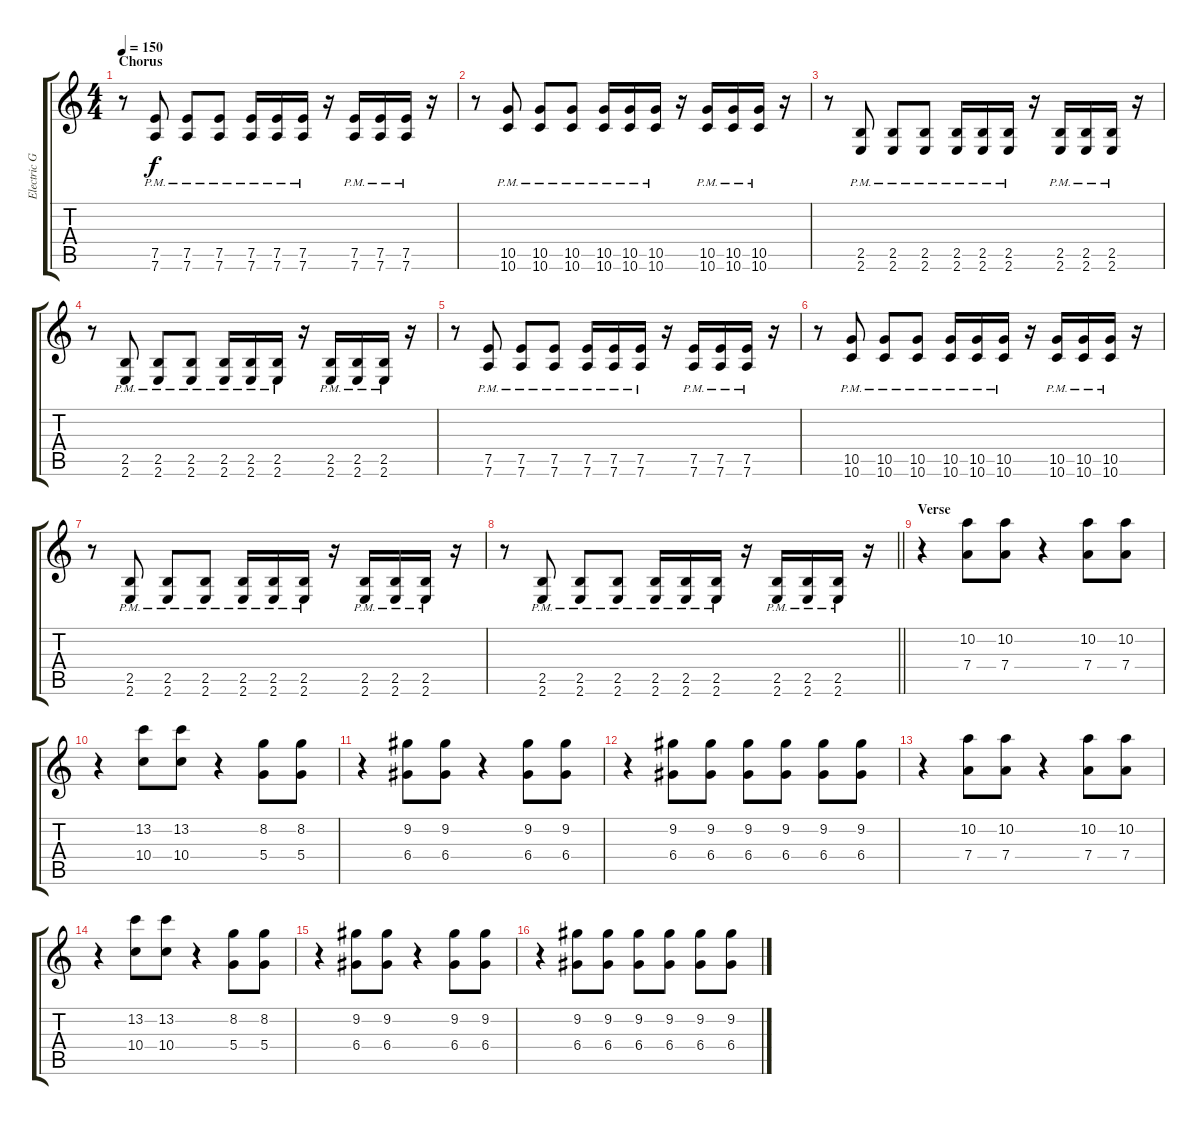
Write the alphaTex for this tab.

\track ("Electric Guitar" "Electric G") {instrument distortionguitar}
\staff {score tabs}
\tuning (E4 B3 G3 D3 A2 D2) {hide}
\ts (4 4)
\section ("" "Chorus")
\tempo 150
\clef g2
\ks c
r.8{dy f} (7.5{pm} 7.6{pm}).8 (7.5{pm} 7.6{pm}).8 (7.5{pm} 7.6{pm}).8 (7.5{pm} 7.6{pm}).16 (7.5{pm} 7.6{pm}).16 (7.5{pm} 7.6{pm}).16 r.16 (7.5{pm} 7.6{pm}).16 (7.5{pm} 7.6{pm}).16 (7.5{pm} 7.6{pm}).16 r.16 |
r.8 (10.5{pm} 10.6{pm}).8 (10.5{pm} 10.6{pm}).8 (10.5{pm} 10.6{pm}).8 (10.5{pm} 10.6{pm}).16 (10.5{pm} 10.6{pm}).16 (10.5{pm} 10.6{pm}).16 r.16 (10.5{pm} 10.6{pm}).16 (10.5{pm} 10.6{pm}).16 (10.5{pm} 10.6{pm}).16 r.16 |
r.8 (2.5{pm} 2.6{pm}).8 (2.5{pm} 2.6{pm}).8 (2.5{pm} 2.6{pm}).8 (2.5{pm} 2.6{pm}).16 (2.5{pm} 2.6{pm}).16 (2.5{pm} 2.6{pm}).16 r.16 (2.5{pm} 2.6{pm}).16 (2.5{pm} 2.6{pm}).16 (2.5{pm} 2.6{pm}).16 r.16 |
r.8 (2.5{pm} 2.6{pm}).8 (2.5{pm} 2.6{pm}).8 (2.5{pm} 2.6{pm}).8 (2.5{pm} 2.6{pm}).16 (2.5{pm} 2.6{pm}).16 (2.5{pm} 2.6{pm}).16 r.16 (2.5{pm} 2.6{pm}).16 (2.5{pm} 2.6{pm}).16 (2.5{pm} 2.6{pm}).16 r.16 |
r.8 (7.5{pm} 7.6{pm}).8 (7.5{pm} 7.6{pm}).8 (7.5{pm} 7.6{pm}).8 (7.5{pm} 7.6{pm}).16 (7.5{pm} 7.6{pm}).16 (7.5{pm} 7.6{pm}).16 r.16 (7.5{pm} 7.6{pm}).16 (7.5{pm} 7.6{pm}).16 (7.5{pm} 7.6{pm}).16 r.16 |
r.8 (10.5{pm} 10.6{pm}).8 (10.5{pm} 10.6{pm}).8 (10.5{pm} 10.6{pm}).8 (10.5{pm} 10.6{pm}).16 (10.5{pm} 10.6{pm}).16 (10.5{pm} 10.6{pm}).16 r.16 (10.5{pm} 10.6{pm}).16 (10.5{pm} 10.6{pm}).16 (10.5{pm} 10.6{pm}).16 r.16 |
r.8 (2.5{pm} 2.6{pm}).8 (2.5{pm} 2.6{pm}).8 (2.5{pm} 2.6{pm}).8 (2.5{pm} 2.6{pm}).16 (2.5{pm} 2.6{pm}).16 (2.5{pm} 2.6{pm}).16 r.16 (2.5{pm} 2.6{pm}).16 (2.5{pm} 2.6{pm}).16 (2.5{pm} 2.6{pm}).16 r.16 |
\barLineRight lightlight
r.8 (2.5{pm} 2.6{pm}).8 (2.5{pm} 2.6{pm}).8 (2.5{pm} 2.6{pm}).8 (2.5{pm} 2.6{pm}).16 (2.5{pm} 2.6{pm}).16 (2.5{pm} 2.6{pm}).16 r.16 (2.5{pm} 2.6{pm}).16 (2.5{pm} 2.6{pm}).16 (2.5{pm} 2.6{pm}).16 r.16 |
\section ("" "Verse")
r.4 (10.2 7.4).8 (10.2 7.4).8 r.4 (10.2 7.4).8 (10.2 7.4).8 |
r.4 (13.2 10.4).8 (13.2 10.4).8 r.4 (8.2 5.4).8 (8.2 5.4).8 |
r.4 (9.2 6.4).8 (9.2 6.4).8 r.4 (9.2 6.4).8 (9.2 6.4).8 |
r.4 (9.2 6.4).8 (9.2 6.4).8 (9.2 6.4).8 (9.2 6.4).8 (9.2 6.4).8 (9.2 6.4).8 |
r.4 (10.2 7.4).8 (10.2 7.4).8 r.4 (10.2 7.4).8 (10.2 7.4).8 |
r.4 (13.2 10.4).8 (13.2 10.4).8 r.4 (8.2 5.4).8 (8.2 5.4).8 |
r.4 (9.2 6.4).8 (9.2 6.4).8 r.4 (9.2 6.4).8 (9.2 6.4).8 |
r.4 (9.2 6.4).8 (9.2 6.4).8 (9.2 6.4).8 (9.2 6.4).8 (9.2 6.4).8 (9.2 6.4).8
